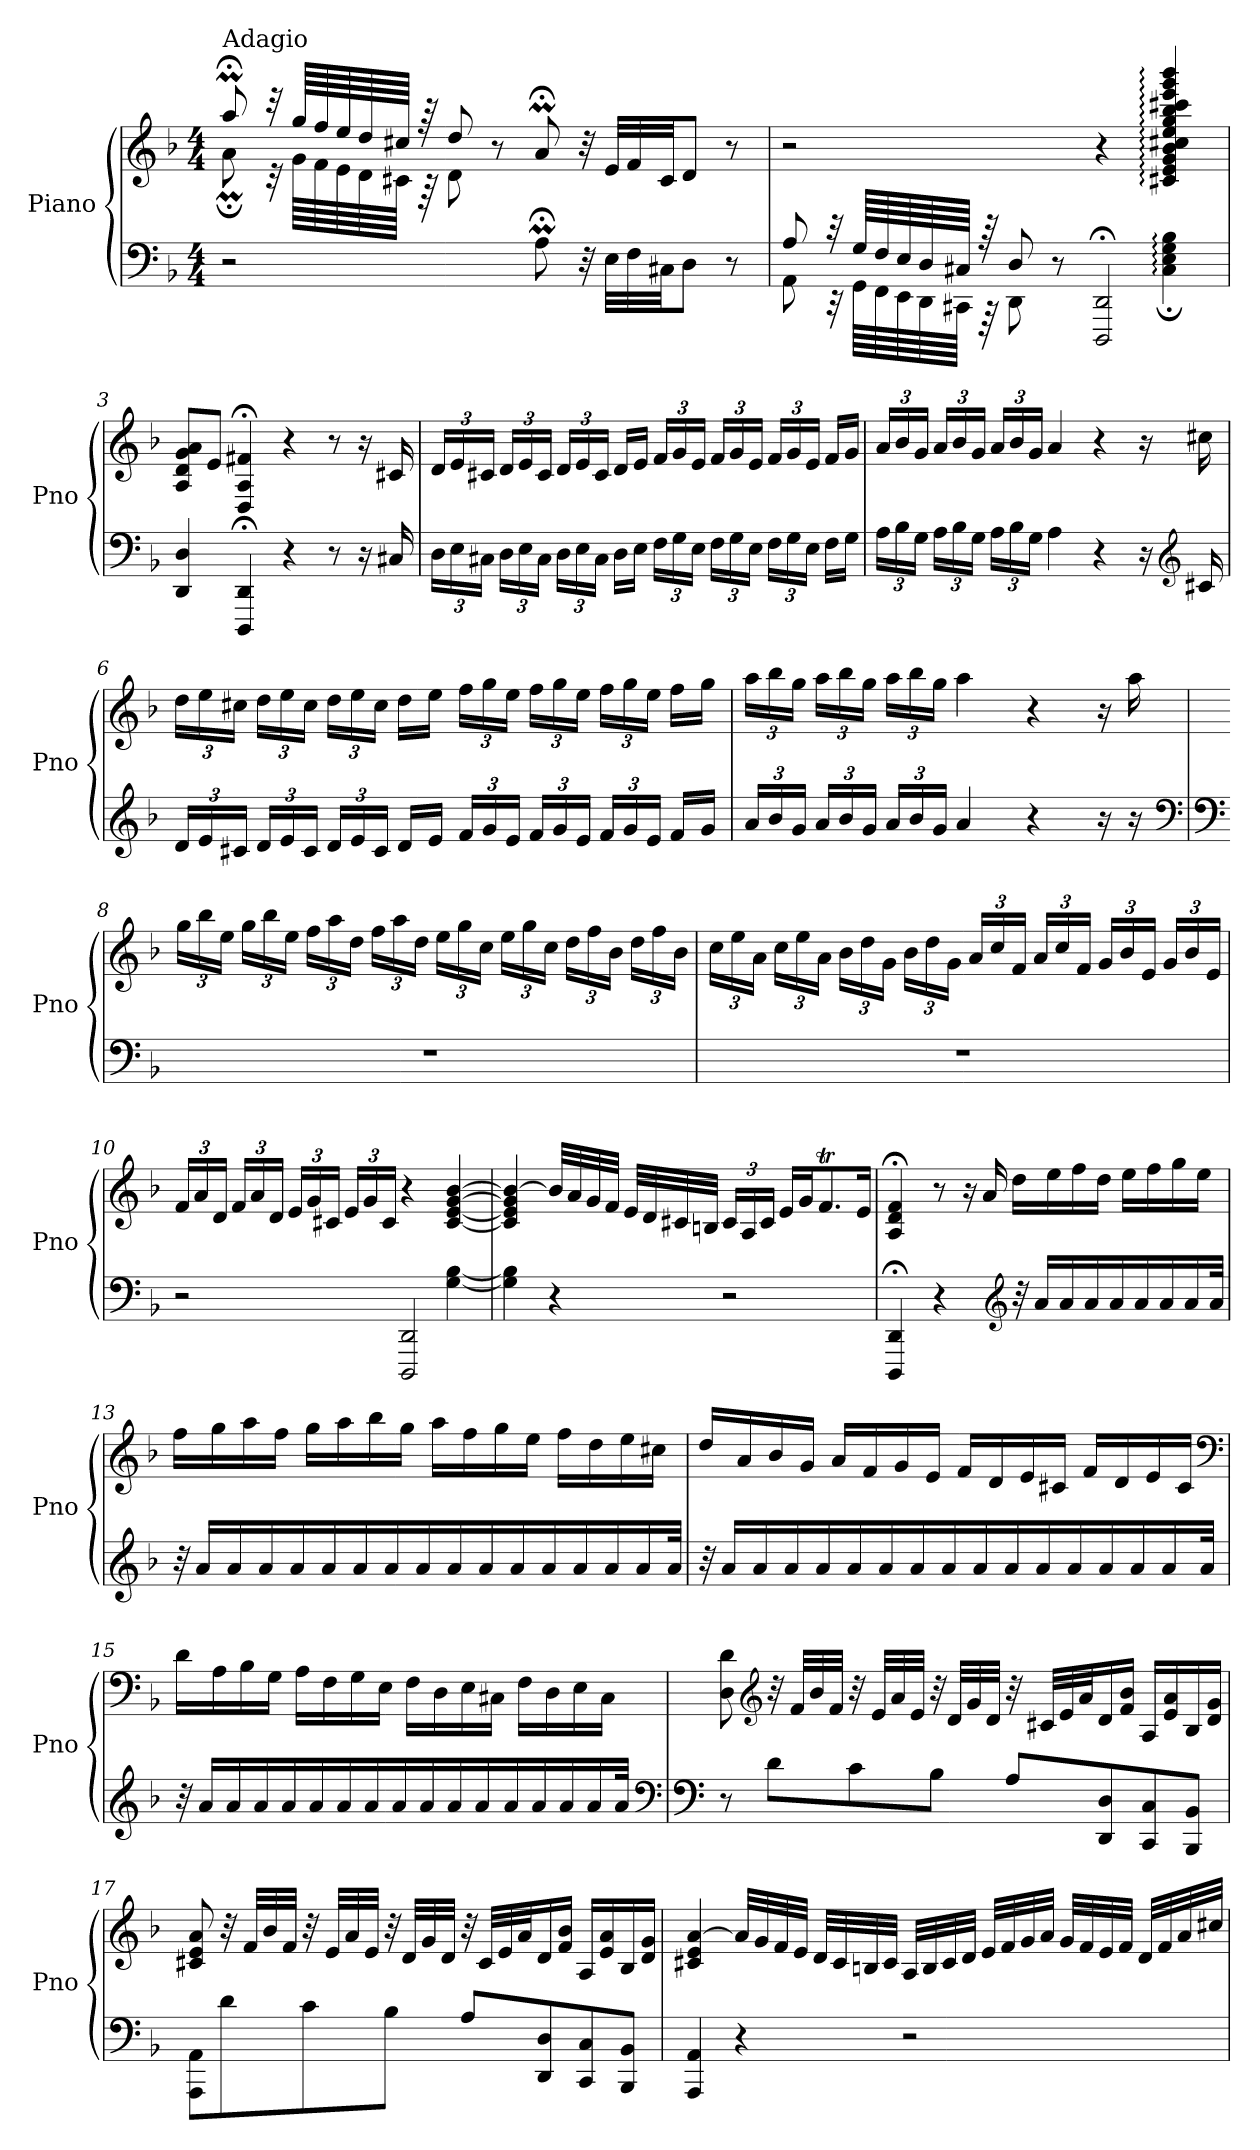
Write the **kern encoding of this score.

**kern	**kern
*part1	*part1
*staff2	*staff1
*I"Piano	*
*I'Pno	*
*clefF4	*clefG2
*k[b-]	*k[b-]
*F:	*F:
*M4/4	*M4/4
=1	=1
*	*^
!	!LO:TX:a:t=Adagio	!
2r	8aa;<m/	8a;m\
.	32r	32r
.	64gg/LLLL	64g\LLLL
.	64ff/	64f\
.	64ee/	64e\
.	64dd/	64d\
.	64cc#X/JJJJ	64c#X\JJJJ
.	64r	64r
.	8dd/	8d\
.	8r	2ryy
8A;<m\	8a;<m/	.
32r	32r	.
32E\LLL	32e/LLL	.
32F\	32f/	.
32C#X\JJ	32c#/JJ	.
8D\J	8d/J	.
8r	8r	8ryy
*	*v	*v
=2	=2
*^	*
8A/	8AA\	2r
32r	32r	.
64G/LLLL	64GG\LLLL	.
64F/	64FF\	.
64E/	64EE\	.
64D/	64DD\	.
64C#X/JJJJ	64CC#X\JJJJ	.
64r	64r	.
8D/	8DD\	.
8r	4.ryy	.
2DDD/;< 2DD/;<	.	4r
.	4C#\;: 4E\;: 4G\;: 4B-\;:	4c#X/: 4e/: 4g/: 4b-/: 4cc#X/: 4ee/: 4gg/: 4bb-/: 4ccc#X/: 4eee/: 4ggg/: 4bbb-/:
*v	*v	*
=3	=3
4DD/ 4D/	8A/ 8d/ 8g/ 8a/L
.	8e/J
4DDD/;< 4DD/;<	4D/;< 4A/;< 4f#X/;<
4r	4r
8r	8r
16r	16r
16C#X/	16c#X/
!!LO:LB:g=z
=4	=4
*Xbrackettup	*Xbrackettup
24D\LL	24d/LL
24E\	24e/
24C#X\JJ	24c#X/JJ
24D\LL	24d/LL
24E\	24e/
24C#\JJ	24c#/JJ
24D\LL	24d/LL
24E\	24e/
24C#\JJ	24c#/JJ
16D\LL	16d/LL
16E\JJ	16e/JJ
24F\LL	24f/LL
24G\	24g/
24E\JJ	24e/JJ
24F\LL	24f/LL
24G\	24g/
24E\JJ	24e/JJ
24F\LL	24f/LL
24G\	24g/
24E\JJ	24e/JJ
16F\LL	16f/LL
16G\JJ	16g/JJ
=5	=5
24A\LL	24a/LL
24B-\	24b-/
24G\JJ	24g/JJ
24A\LL	24a/LL
24B-\	24b-/
24G\JJ	24g/JJ
24A\LL	24a/LL
24B-\	24b-/
24G\JJ	24g/JJ
4A\	4a/
4r	4r
16r	16r
*clefG2	*
16c#X/	16cc#X\
!!LO:LB:g=z
=6	=6
24d/LL	24dd\LL
24e/	24ee\
24c#X/JJ	24cc#X\JJ
24d/LL	24dd\LL
24e/	24ee\
24c#/JJ	24cc#\JJ
24d/LL	24dd\LL
24e/	24ee\
24c#/JJ	24cc#\JJ
16d/LL	16dd\LL
16e/JJ	16ee\JJ
24f/LL	24ff\LL
24g/	24gg\
24e/JJ	24ee\JJ
24f/LL	24ff\LL
24g/	24gg\
24e/JJ	24ee\JJ
24f/LL	24ff\LL
24g/	24gg\
24e/JJ	24ee\JJ
16f/LL	16ff\LL
16g/JJ	16gg\JJ
=7	=7
24a/LL	24aa\LL
24b-/	24bb-\
24g/JJ	24gg\JJ
24a/LL	24aa\LL
24b-/	24bb-\
24g/JJ	24gg\JJ
24a/LL	24aa\LL
24b-/	24bb-\
24g/JJ	24gg\JJ
4a/	4aa\
4r	4r
16r	16r
16r	16aa\
*clefF4	*
!!LO:LB:g=z
=8	=8
*clefF4	*
1r	24gg\LL
.	24bb-\
.	24ee\JJ
.	24gg\LL
.	24bb-\
.	24ee\JJ
.	24ff\LL
.	24aa\
.	24dd\JJ
.	24ff\LL
.	24aa\
.	24dd\JJ
.	24ee\LL
.	24gg\
.	24cc\JJ
.	24ee\LL
.	24gg\
.	24cc\JJ
.	24dd\LL
.	24ff\
.	24b-\JJ
.	24dd\LL
.	24ff\
.	24b-\JJ
=9	=9
1r	24cc\LL
.	24ee\
.	24a\JJ
.	24cc\LL
.	24ee\
.	24a\JJ
.	24b-\LL
.	24dd\
.	24g\JJ
.	24b-\LL
.	24dd\
.	24g\JJ
.	24a/LL
.	24cc/
.	24f/JJ
.	24a/LL
.	24cc/
.	24f/JJ
.	24g/LL
.	24b-/
.	24e/JJ
.	24g/LL
.	24b-/
.	24e/JJ
!!LO:LB:g=z
=10	=10
*^	*
2r	2.ryy	24f/LL
.	.	24a/
.	.	24d/JJ
.	.	24f/LL
.	.	24a/
.	.	24d/JJ
.	.	24e/LL
.	.	24g/
.	.	24c#X/JJ
.	.	24e/LL
.	.	24g/
.	.	24c#/JJ
2DDD/ 2DD/	.	4r
.	[4G\ [4B-\	[4c#/ [4e/ [4g/ [4b-/
=11	=11	=11
4ryy	4G\] 4B-\]	4c#/] 4e/] 4g/] 4b-/_
4r	2.ryy	32b-/LLL]
.	.	32a/
.	.	32g/
.	.	32f/JJJ
.	.	32e/LLL
.	.	32d/
.	.	32c#X/
.	.	32Bn/JJJ
2r	.	24c#/LL
.	.	24A/
.	.	24c#/JJ
.	.	16e/LL
.	.	16g/J
.	.	8.fT/
.	.	16e/Jk
*v	*v	*
=12	=12
4DDD/;< 4DD/;<	4A/;< 4d/;< 4f/;<
4r	8r
.	16r
.	16a/
*clefG2	*
32r	16dd\LL
16a/LL	.
.	16ee\
16a/	.
.	16ff\
16a/	.
.	16dd\JJ
16a/	.
.	16ee\LL
16a/	.
.	16ff\
16a/	.
.	16gg\
16a/	.
.	16ee\JJ
32a/JJk	.
!!LO:PB:g=z
=13	=13
32r	16ff\LL
16a/LL	.
.	16gg\
16a/	.
.	16aa\
16a/	.
.	16ff\JJ
16a/	.
.	16gg\LL
16a/	.
.	16aa\
16a/	.
.	16bb-\
16a/	.
.	16gg\JJ
16a/	.
.	16aa\LL
16a/	.
.	16ff\
16a/	.
.	16gg\
16a/	.
.	16ee\JJ
16a/	.
.	16ff\LL
16a/	.
.	16dd\
16a/	.
.	16ee\
16a/	.
.	16cc#X\JJ
32a/JJk	.
=14	=14
32r	16dd/LL
16a/LL	.
.	16a/
16a/	.
.	16b-/
16a/	.
.	16g/JJ
16a/	.
.	16a/LL
16a/	.
.	16f/
16a/	.
.	16g/
16a/	.
.	16e/JJ
16a/	.
.	16f/LL
16a/	.
.	16d/
16a/	.
.	16e/
16a/	.
.	16c#X/JJ
16a/	.
.	16f/LL
16a/	.
.	16d/
16a/	.
.	16e/
16a/	.
.	16c#/JJ
32a/JJk	.
*	*clefF4
=15	=15
32r	16d\LL
16a/LL	.
.	16A\
16a/	.
.	16B-\
16a/	.
.	16G\JJ
16a/	.
.	16A\LL
16a/	.
.	16F\
16a/	.
.	16G\
16a/	.
.	16E\JJ
16a/	.
.	16F\LL
16a/	.
.	16D\
16a/	.
.	16E\
16a/	.
.	16C#X\JJ
16a/	.
.	16F\LL
16a/	.
.	16D\
16a/	.
.	16E\
16a/	.
.	16C#\JJ
32a/JJk	.
*clefF4	*
!!LO:LB:g=z
=16	=16
*clefF4	*
8r	8D\ 8d\
*	*clefG2
8d\L	32r
.	32f/LLL
.	32b-/
.	32f/JJJ
8c\	32r
.	32e/LLL
.	32a/
.	32e/JJJ
8B-\J	32r
.	32d/LLL
.	32g/
.	32d/JJJ
8A/L	32r
.	32c#X/LLL
.	32e/
.	32a/J
8DD/ 8D/	16d/
.	16f/ 16b-/JJ
8CC/ 8C/	16A/LL
.	16e/ 16a/
8BBB-/ 8BB-/J	16B-/
.	16d/ 16g/JJ
=17	=17
8AAA\ 8AA\L	8c#X/ 8e/ 8a/
8d\	32r
.	32f/LLL
.	32b-/
.	32f/JJJ
8c\	32r
.	32e/LLL
.	32a/
.	32e/JJJ
8B-\J	32r
.	32d/LLL
.	32g/
.	32d/JJJ
8A/L	32r
.	32c#/LLL
.	32e/
.	32a/J
8DD/ 8D/	16d/
.	16f/ 16b-/JJ
8CC/ 8C/	16A/LL
.	16e/ 16a/
8BBB-/ 8BB-/J	16B-/
.	16d/ 16g/JJ
!!LO:LB:g=z
=18	=18
4AAA/ 4AA/	4c#X/ 4e/ [4a/
4r	32a/LLL]
.	32g/
.	32f/
.	32e/JJJ
.	32d/LLL
.	32c#/
.	32Bn/
.	32c#/JJJ
2r	32A/LLL
.	32B/
.	32c#/
.	32d/JJJ
.	32e/LLL
.	32f/
.	32g/
.	32a/JJJ
.	32g/LLL
.	32f/
.	32e/
.	32f/JJJ
.	32d/LLL
.	32f/
.	32a/
.	32cc#X/JJJ
=	=
*-	*-
